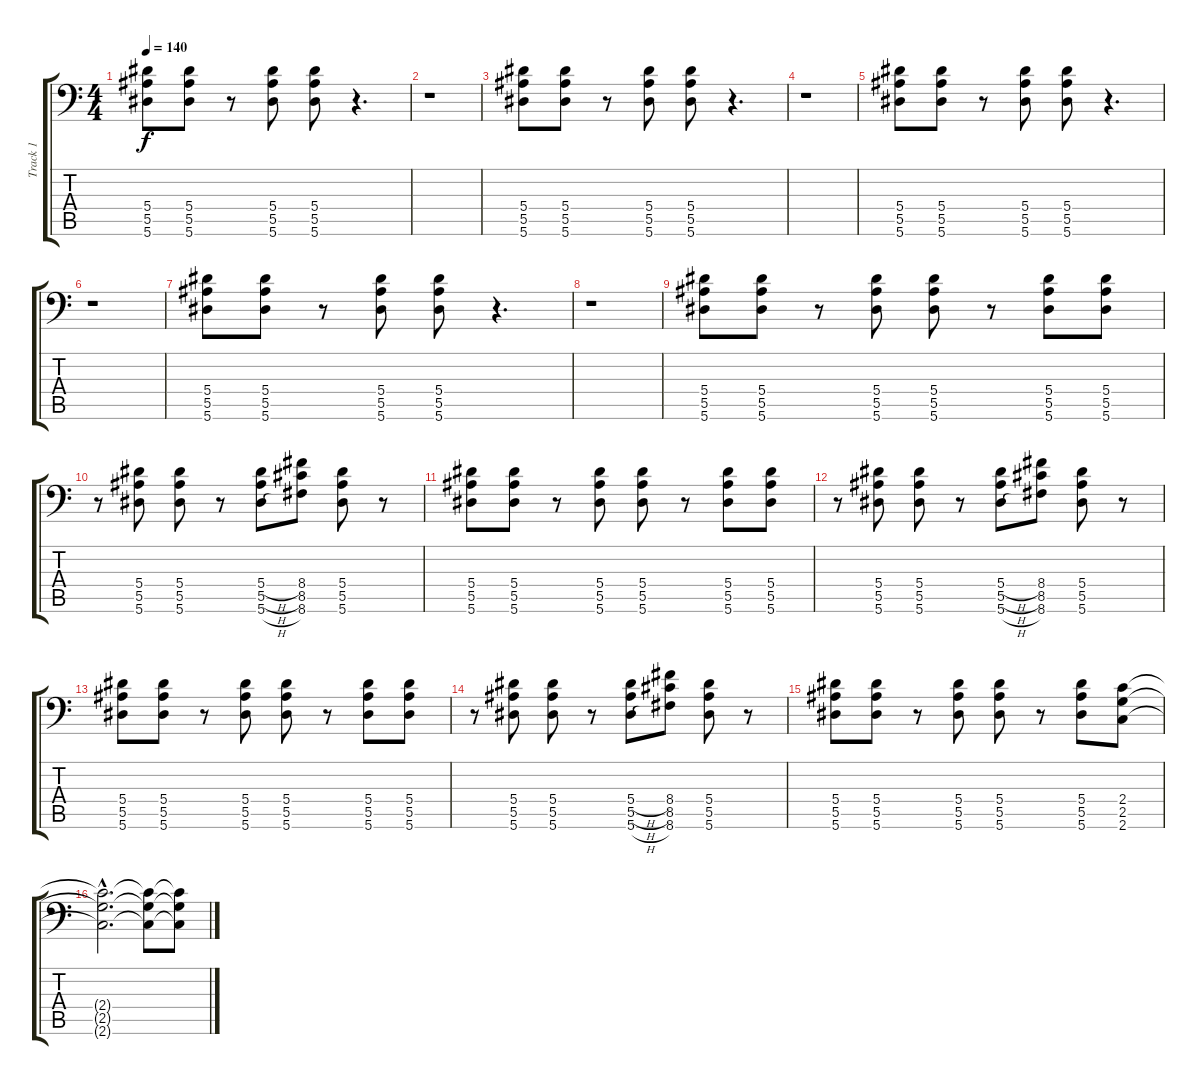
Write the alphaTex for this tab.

\track ("Track 1" "Track 1") {instrument distortionguitar}
\staff {score tabs}
\tuning (C4 G3 Eb3 Bb2 F2 Bb1) {hide}
\ts (4 4)
\tempo 140
\clef f4
\ks c
(5.4 5.5 5.6).8{dy f} (5.4 5.5 5.6).8 r.8 (5.4 5.5 5.6).8 (5.4 5.5 5.6).8 r.4{d} |
r.1 |
(5.4 5.5 5.6).8 (5.4 5.5 5.6).8 r.8 (5.4 5.5 5.6).8 (5.4 5.5 5.6).8 r.4{d} |
r.1 |
(5.4 5.5 5.6).8 (5.4 5.5 5.6).8 r.8 (5.4 5.5 5.6).8 (5.4 5.5 5.6).8 r.4{d} |
r.1 |
(5.4 5.5 5.6).8 (5.4 5.5 5.6).8 r.8 (5.4 5.5 5.6).8 (5.4 5.5 5.6).8 r.4{d} |
r.1 |
(5.4 5.5 5.6).8 (5.4 5.5 5.6).8 r.8 (5.4 5.5 5.6).8 (5.4 5.5 5.6).8 r.8 (5.4 5.5 5.6).8 (5.4 5.5 5.6).8 |
r.8 (5.4 5.5 5.6).8 (5.4 5.5 5.6).8 r.8 (5.4{h} 5.5{h} 5.6{h}).8 (8.4 8.5 8.6).8 (5.4 5.5 5.6).8 r.8 |
(5.4 5.5 5.6).8 (5.4 5.5 5.6).8 r.8 (5.4 5.5 5.6).8 (5.4 5.5 5.6).8 r.8 (5.4 5.5 5.6).8 (5.4 5.5 5.6).8 |
r.8 (5.4 5.5 5.6).8 (5.4 5.5 5.6).8 r.8 (5.4{h} 5.5{h} 5.6{h}).8 (8.4 8.5 8.6).8 (5.4 5.5 5.6).8 r.8 |
(5.4 5.5 5.6).8 (5.4 5.5 5.6).8 r.8 (5.4 5.5 5.6).8 (5.4 5.5 5.6).8 r.8 (5.4 5.5 5.6).8 (5.4 5.5 5.6).8 |
r.8 (5.4 5.5 5.6).8 (5.4 5.5 5.6).8 r.8 (5.4{h} 5.5{h} 5.6{h}).8 (8.4 8.5 8.6).8 (5.4 5.5 5.6).8 r.8 |
(5.4 5.5 5.6).8 (5.4 5.5 5.6).8 r.8 (5.4 5.5 5.6).8 (5.4 5.5 5.6).8 r.8 (5.4 5.5 5.6).8 (2.4 2.5 2.6).8 |
(2.4{hac t} 2.5{hac t} 2.6{hac t}).2{d} (2.4{t} 2.5{t} 2.6{t}).8 (2.4{t} 2.5{t} 2.6{t}).8
